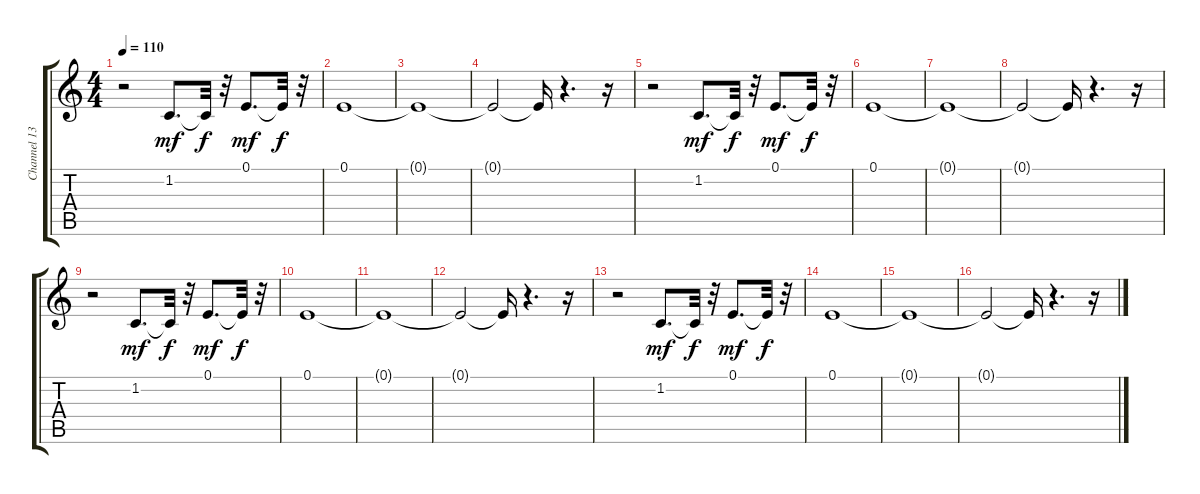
\track ("Channel 13" "Channel 13") {instrument voiceoohs}
\staff {score tabs}
\tuning (E4 B3 G3 D3 A2 E2) {hide}
\ts (4 4)
\tempo 110
\clef g2
\ks c
r.2{dy f} 1.2.8{d dy mf} 1.2{t}.32{dy f} r.32 0.1.8{d dy mf} 0.1{t}.32{dy f} r.32 |
0.1.1 |
0.1{t}.1 |
0.1{t}.2 0.1{t}.16 r.4{d} r.16 |
r.2 1.2.8{d dy mf} 1.2{t}.32{dy f} r.32 0.1.8{d dy mf} 0.1{t}.32{dy f} r.32 |
0.1.1 |
0.1{t}.1 |
0.1{t}.2 0.1{t}.16 r.4{d} r.16 |
r.2 1.2.8{d dy mf} 1.2{t}.32{dy f} r.32 0.1.8{d dy mf} 0.1{t}.32{dy f} r.32 |
0.1.1 |
0.1{t}.1 |
0.1{t}.2 0.1{t}.16 r.4{d} r.16 |
r.2 1.2.8{d dy mf} 1.2{t}.32{dy f} r.32 0.1.8{d dy mf} 0.1{t}.32{dy f} r.32 |
0.1.1 |
0.1{t}.1 |
0.1{t}.2 0.1{t}.16 r.4{d} r.16
